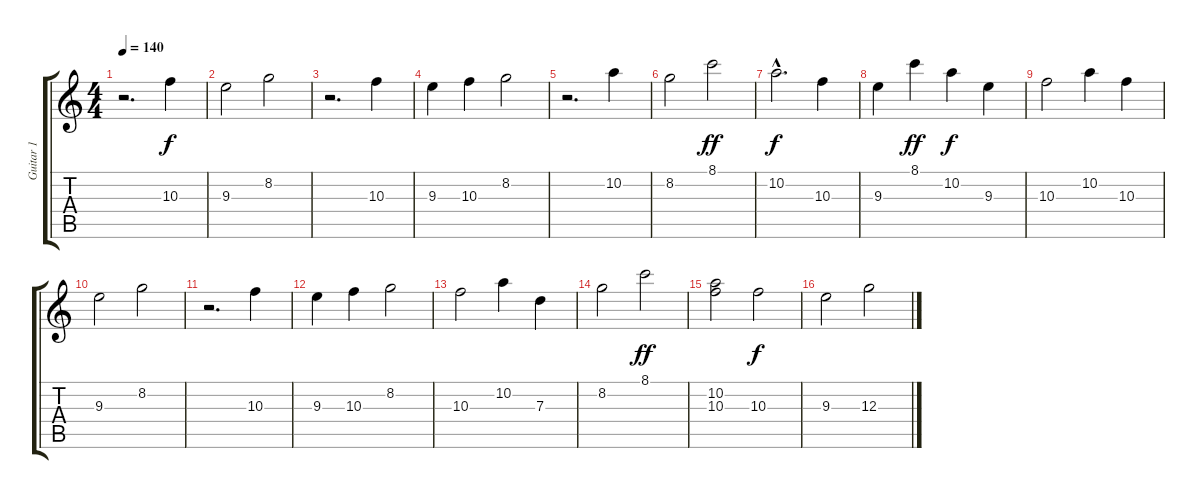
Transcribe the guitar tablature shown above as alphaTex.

\track ("Guitar 1" "Guitar 1") {instrument acousticguitarsteel}
\staff {score tabs}
\tuning (E4 B3 G3 D3 A2 E2) {hide}
\ts (4 4)
\tempo 140
\clef g2
\ks c
r.2{d dy ff} 10.3.4{dy f} |
9.3.2 8.2.2 |
r.2{d} 10.3.4 |
9.3.4 10.3.4 8.2.2 |
r.2{d} 10.2.4 |
8.2.2 8.1.2{dy ff} |
10.2{hac}.2{d dy f} 10.3.4 |
9.3.4 8.1.4{dy ff} 10.2.4{dy f} 9.3.4 |
10.3.2 10.2.4 10.3.4 |
9.3.2 8.2.2 |
r.2{d} 10.3.4 |
9.3.4 10.3.4 8.2.2 |
10.3.2 10.2.4 7.3.4 |
8.2.2 8.1.2{dy ff} |
(10.2 10.3).2 10.3.2{dy f} |
9.3.2 12.3.2
